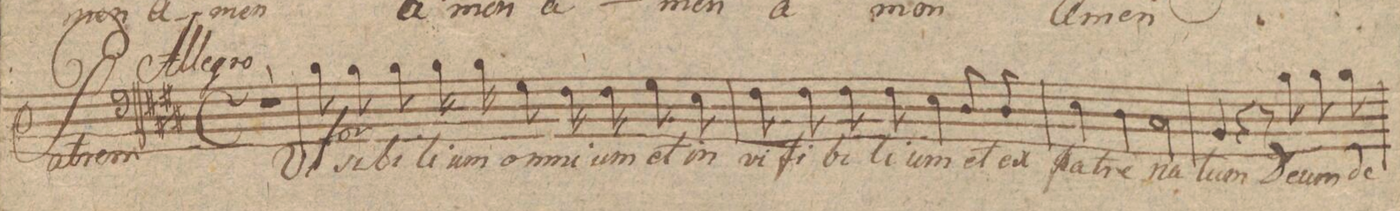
**kern	**text	**dynam
*I"Baſso.	*	*
*clefF4	*	*
*k[f#c#g#d#]	*	*
*met(c)	*	*
*M4/4	*	*
1r	.	.
=2	=2	=2
*	*	*below
8B\	Vi-	f
8B\	-si-	.
8B\	-bi-	.
16B\	-li-	.
16B\	-um	.
8G#\	om-	.
16F#\	-ni-	.
16F#\	-um	.
8G#\	et	.
8E\	in-	.
=3	=3	=3
8F#\	-vi-	.
8F#\	-si-	.
8F#\	-bi-	.
8F#\	-li-	.
4E\	-um	.
8D#/	et	.
8D#/	ex	.
=4	=4	=4
4E\	Pat-	.
4D#\	-re	.
*2\right	*	*
2C#\	na-	.
=5	=5	=5
4BB/	-tum	.
4r	.	.
8r	.	.
8B\	De-	.
8B\	-um	.
8B\	de	.
=6	=6	=6
*-	*-	*-
